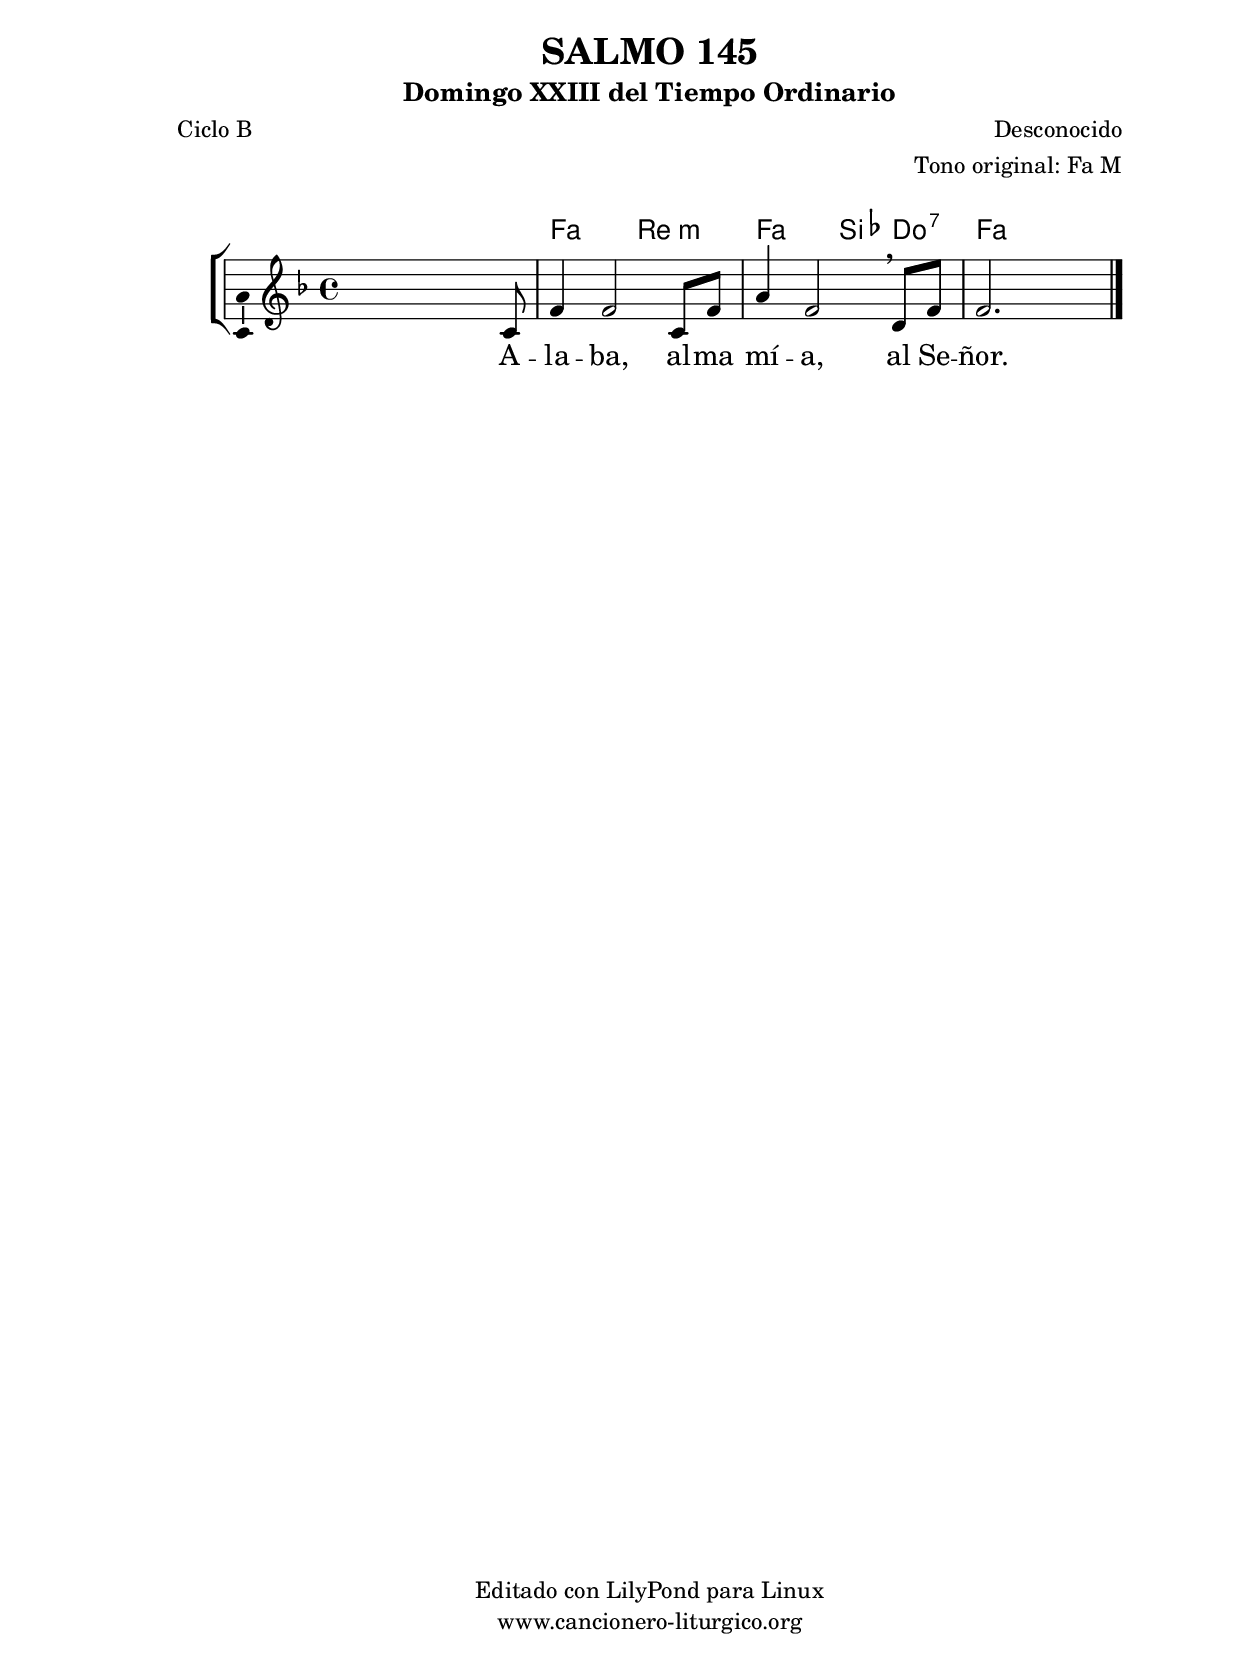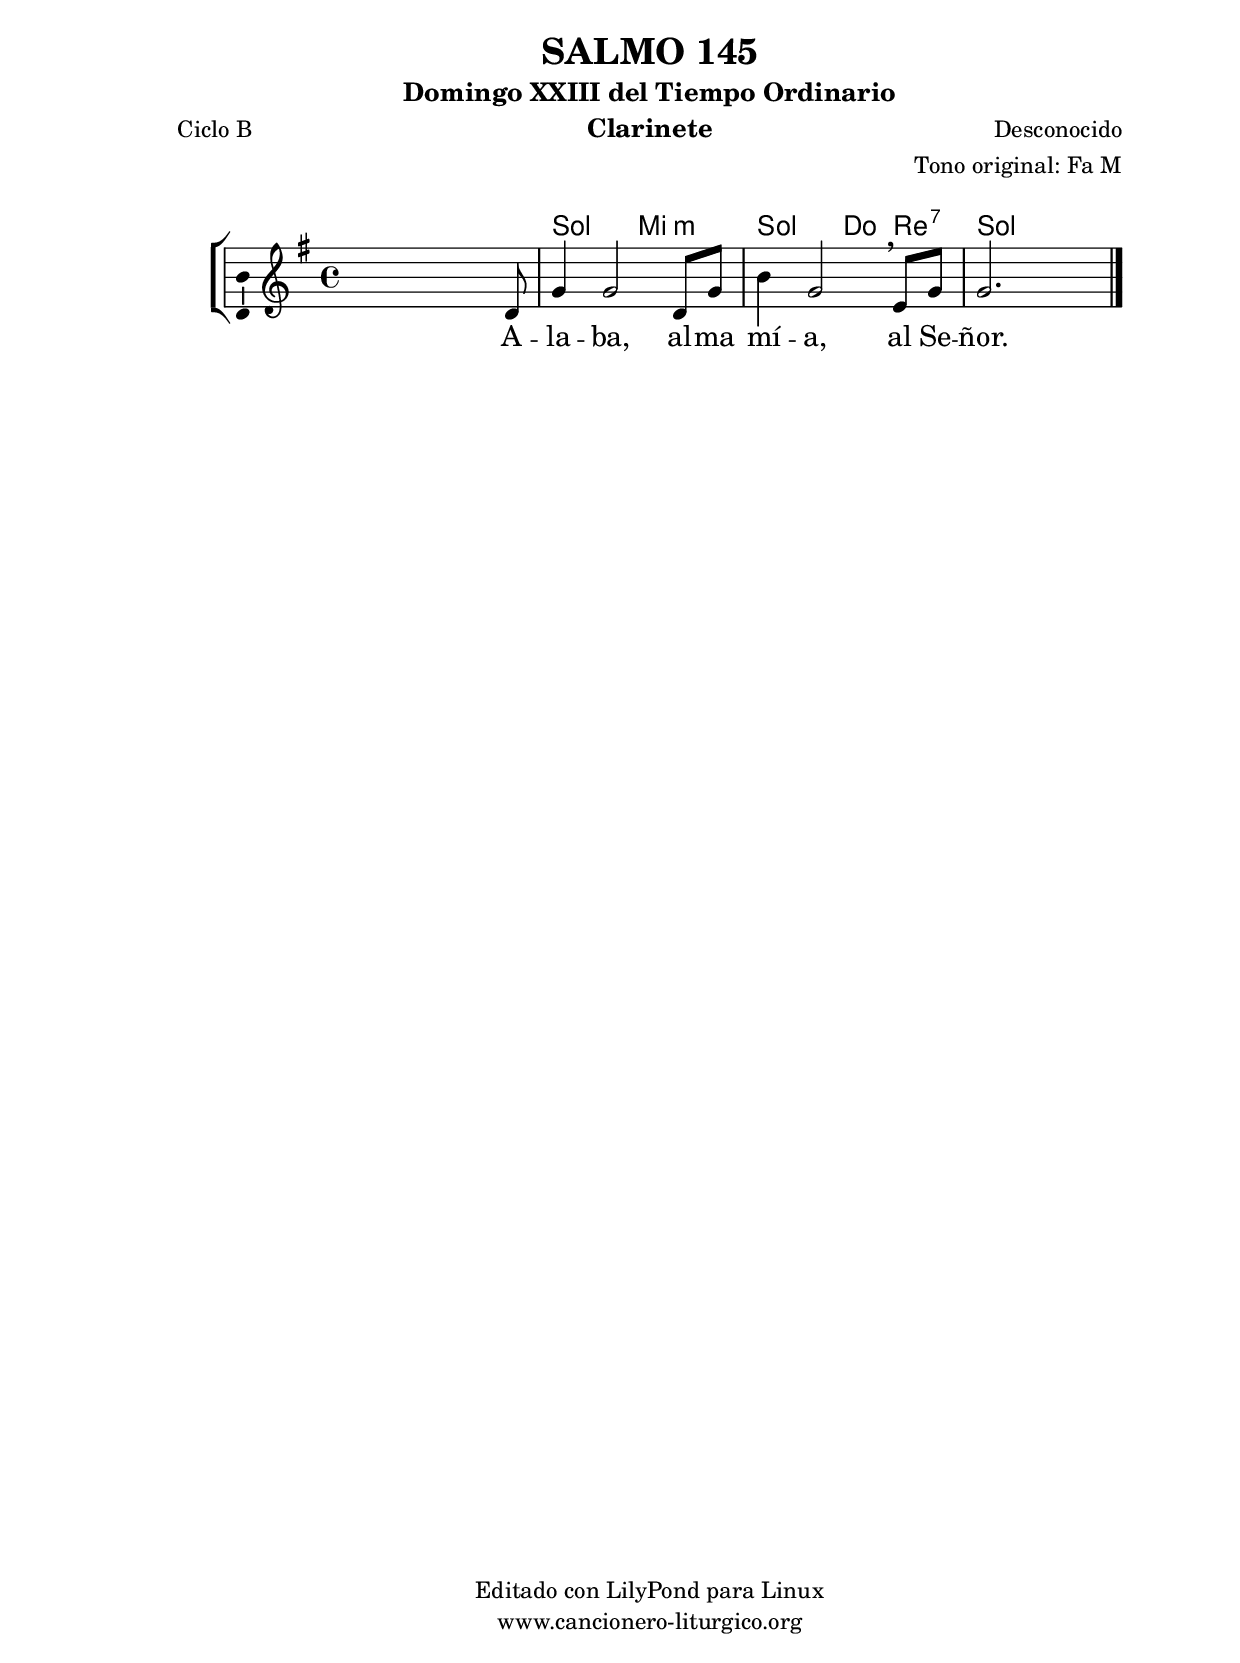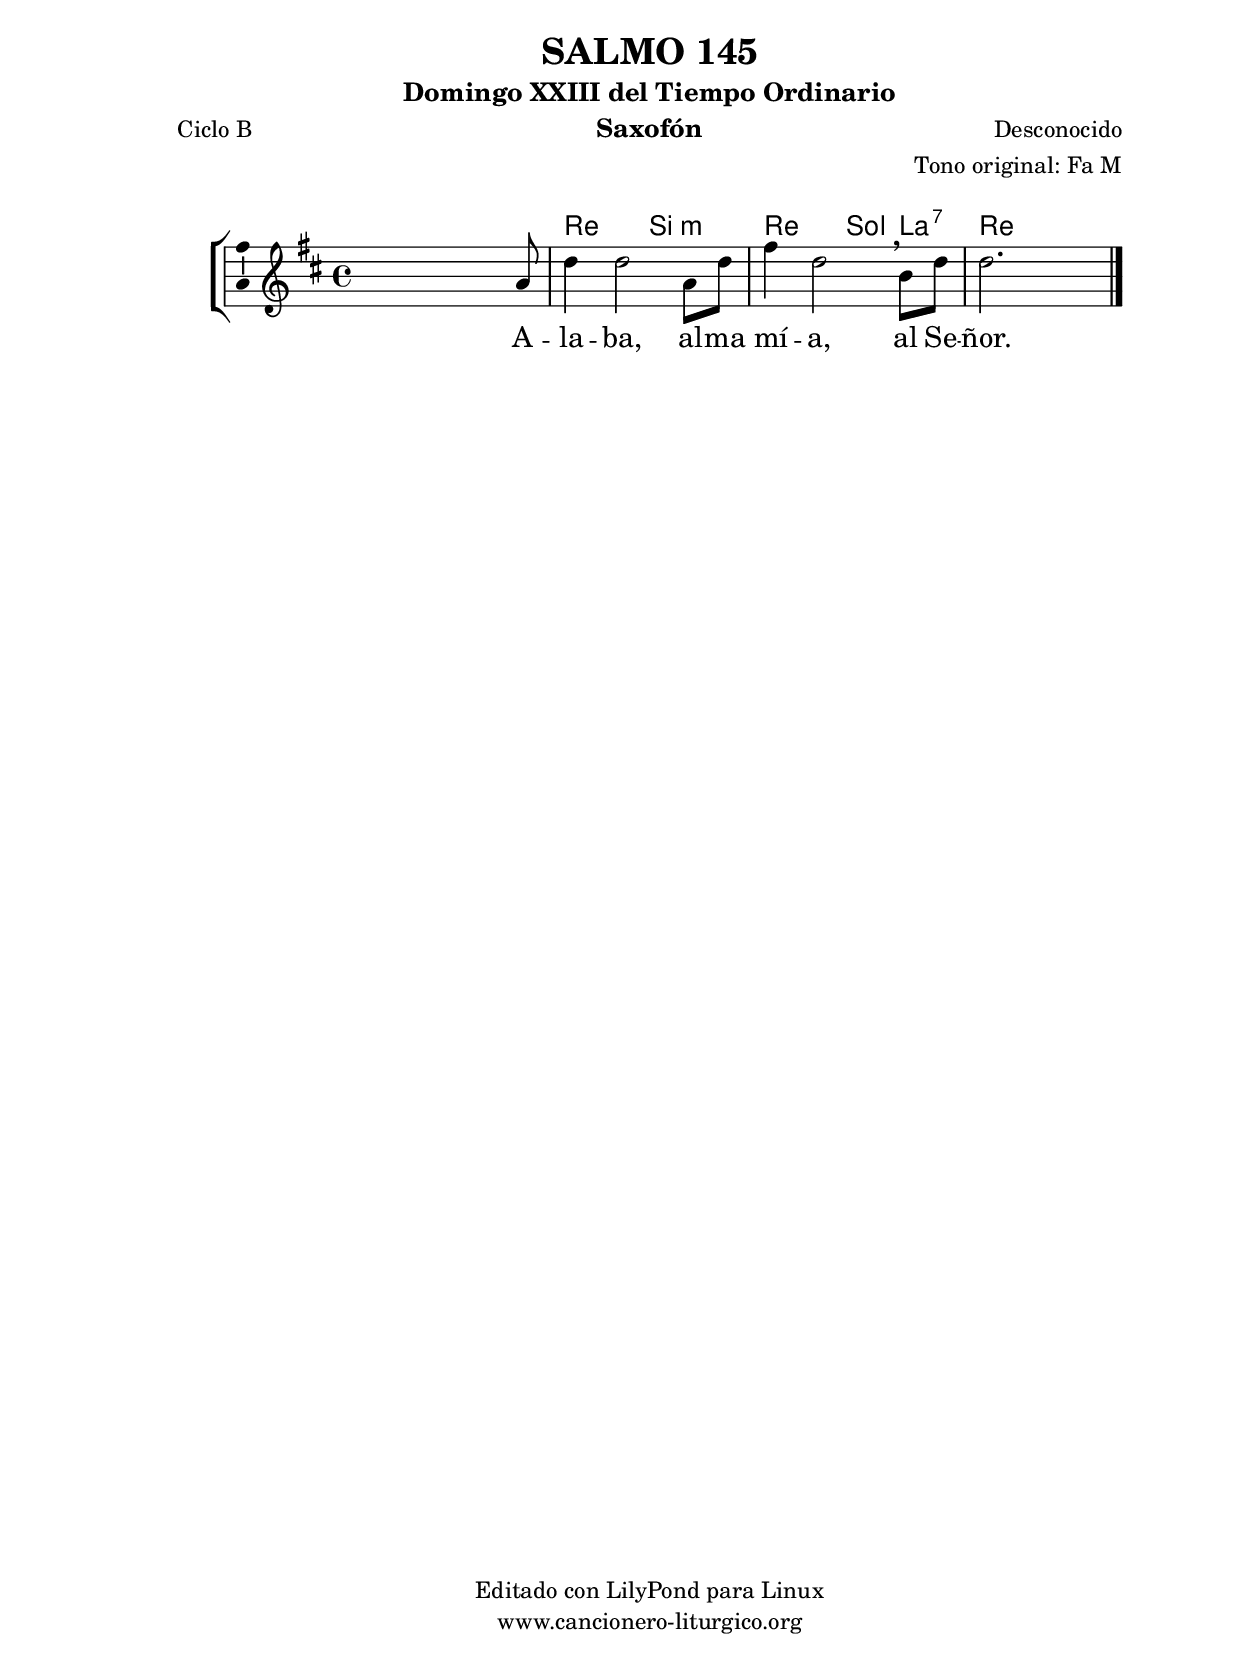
%
%para convertir .midi en .wav:
%timidity filename.midi -Ow -o finename.wav
%
%
%Para convertir de .wav a .mp3:
%lame -h -m j filename.wav
%
%
%para escuchar el midi:
%timidity nombrefichero.midi
%


%versión de lilypond para la que se ha escrito esta partitura:
\version "2.16.0"

	%Tamaño papel
	#(set-default-paper-size "a4")
	%Tamaño partitura
	#(set-global-staff-size 20)
	%No responde al pulsar sobre una nota
	#(ly:set-option 'point-and-click #f)

%parámetros del encabezamiento:
\header {
	title = "SALMO 145"
	subtitle = "Domingo XXIII del Tiempo Ordinario"
	composer = "Desconocido"
	poet = "Ciclo B"
	meter = ""
	arranger = "Tono original: Fa M"
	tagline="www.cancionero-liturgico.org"
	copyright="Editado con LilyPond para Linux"
	tiempo = "Ordinario"
	usos = "Salmo"
	letra = ""
	}

%parámetros asociados al papel:
\paper  {
	oddHeaderMarkup = \markup {\fill-line { \on-the-fly #not-first-page \fromproperty #'header:title \on-the-fly #not-first-page \fromproperty #'header:composer }}
	evenHeaderMarkup = \markup {\fill-line { \fromproperty #'header:composer \fromproperty #'header:title }}
	#(set-paper-size "a4")
	print-page-number = ##f
	first-page-number = 1
	print-first-page-number = ##f
%	head-separation = 3.0 \cm
	top-margin = 2.0 \cm
	bottom-margin = 0.5\cm
%%%	bottom-margin = -1.0\cm
	left-margin = 3.0 \cm
	line-width = 16.0 \cm 
	indent = 8\mm
	interscoreline = 2.\mm
	between-system-space = 15\mm
%	para que las partituras no llenen la hoja:
	ragged-bottom = ##t
%	idem para la última hoja:
	ragged-last-bottom = ##f
%	para que las partituras llenen el ancho del papel:
	ragged-last = ##f
	after-title-space = 2.5 \cm
%page-count=1
%system-count=8

	%Flexible Vertical Spacing
%	markup-markup-spacing =
%	#'((basic-distance . 15) (minimum-distance . 15) (padding . 3))
	markup-system-spacing =
	#'((basic-distance . 15) (minimum-distance . 15) (padding . 3))
	system-system-spacing =
	#'((basic-distance . 15) (minimum-distance . 15) (padding . 3))
	score-system-spacing =
	#'((basic-distance . 15) (minimum-distance . 15) (padding . 5))
%	top-system-spacing = % header
%	#'((basic-distance . 8) (minimum-distance . 0) (padding . 3))
%	top-markup-spacing =
%	#'((basic-distance . 20) (minimum-distance . 20) (padding . 3))
	last-bottom-spacing = % footer
	#'((basic-distance . 5) (minimum-distance . 5) (padding . 3))
%	score-markup-spacing =
%	#'((basic-distance . 16) (minimum-distance . 13) (padding . 3))

	}


%parámetros que afectan a toda la partitura:
global =  {
	%clave de sol (G):
	\clef G
	%armadura:
%	\transpose e f
	\key f \major
	\tempo 4=100
	\set Score.tempoHideNote = ##t
	}


acordes = {
	\italianChords
	\chordmode {
%	\transpose e f
{

s2 s
f2 d:m f bes4 c:7 f2

	}
	}
}

melodia = 
%	\transpose e f
{
	\relative c'{

\time 4/4

s2 s4 s8 c8
f4 f2 c8 f
a4 f2 \breathe d8 f
f2. s4

	\bar "|."
	}
	}


texto = \lyricmode {
A -- la -- ba, al -- ma mí -- a, al Se -- ñor.
	}


acordesStaff = \context ChordNames = acordesStaff <<
	\set chordChanges = ##t
	\acordes
	>>


vozStaff = \context Voice = vozStaff
\with {\consists "Ambitus_engraver"}
<<
%	\set Staff.instrumentName = ""
%	\set Staff.shortInstrumentName = ""
%	\set Staff.midiInstrument = #"clarinet"
%	\set Staff.midiInstrument = #"cello"
%	\set Staff.midiInstrument = #"flute"
	\set Staff.midiInstrument = #"electric guitar (jazz)"
%	\set Staff.midiInstrument = #"english horn"
%	\set Staff.midiInstrument = #"violin"
%	\set Staff.midiInstrument = #"glockenspiel"
	\set Staff.midiMinimumVolume = #0.7
	\set Staff.midiMaximumVolume = #0.9
	\global
	\melodia
	>>


textoStaff = \context Lyrics = textoStaff <<
	\lyricsto vozStaff \texto
	>>

\book {
	\score {
		\context ChoirStaff {
			\override StaffGroup.SystemStartBracket #'collapse-height = #1
			\override Score.SystemStartBar #'collapse-height = #1
			<<
			\acordesStaff
			\vozStaff
			\textoStaff
			>>
			}
		\layout {
	    		\context {
				\Lyrics
				\override LyricText #'font-size = #2
				}
	   		 \context {
				\Score
				%fontSize = #3
				\override StaffSymbol #'staff-space = #(magstep +3)
				%\override Beam #'thickness = #0.55
				%\override SpacingSpanner #'spacing-increment = #1.0
				%\override Slur #'height-limit = #1.5
				}
			}
		}
	\score {
		\unfoldRepeats
		\context ChoirStaff {
			<<
			\acordesStaff
			\vozStaff
			>>
			}
		\midi {
	  		\context {
	  			\Score
				tempoWholesPerMinute = #(ly:make-moment 70 4)
				}
			}
		}
	}

%Partitura para clarinete
#(define output-suffix "C")
\book {
	\header{
		instrument = "Clarinete"
		}
	\score {
		\context ChoirStaff {
			\override StaffGroup.SystemStartBracket #'collapse-height = #1
			\override Score.SystemStartBar #'collapse-height = #1
\transpose c d
			<<
			\acordesStaff
			\vozStaff
			\textoStaff
			>>
			}
		\layout {
	    		\context {
				\Lyrics
				\override LyricText #'font-size = #2
				}
	   		 \context {
				\Score
				%fontSize = #3
				\override StaffSymbol #'staff-space = #(magstep +3)
				%\override Beam #'thickness = #0.55
				%\override SpacingSpanner #'spacing-increment = #1.0
				%\override Slur #'height-limit = #1.5
				}
			}
		}
	}

%Partitura para saxofón
#(define output-suffix "S")
\book {
	\header{
		instrument = "Saxofón"
		}
	\score {
		\context ChoirStaff {
			\override StaffGroup.SystemStartBracket #'collapse-height = #1
			\override Score.SystemStartBar #'collapse-height = #1
\transpose c a
			<<
			\acordesStaff
			\vozStaff
			\textoStaff
			>>
			}
		\layout {
	    		\context {
				\Lyrics
				\override LyricText #'font-size = #2
				}
	   		 \context {
				\Score
				%fontSize = #3
				\override StaffSymbol #'staff-space = #(magstep +3)
				%\override Beam #'thickness = #0.55
				%\override SpacingSpanner #'spacing-increment = #1.0
				%\override Slur #'height-limit = #1.5
				}
			}
		}
	}

